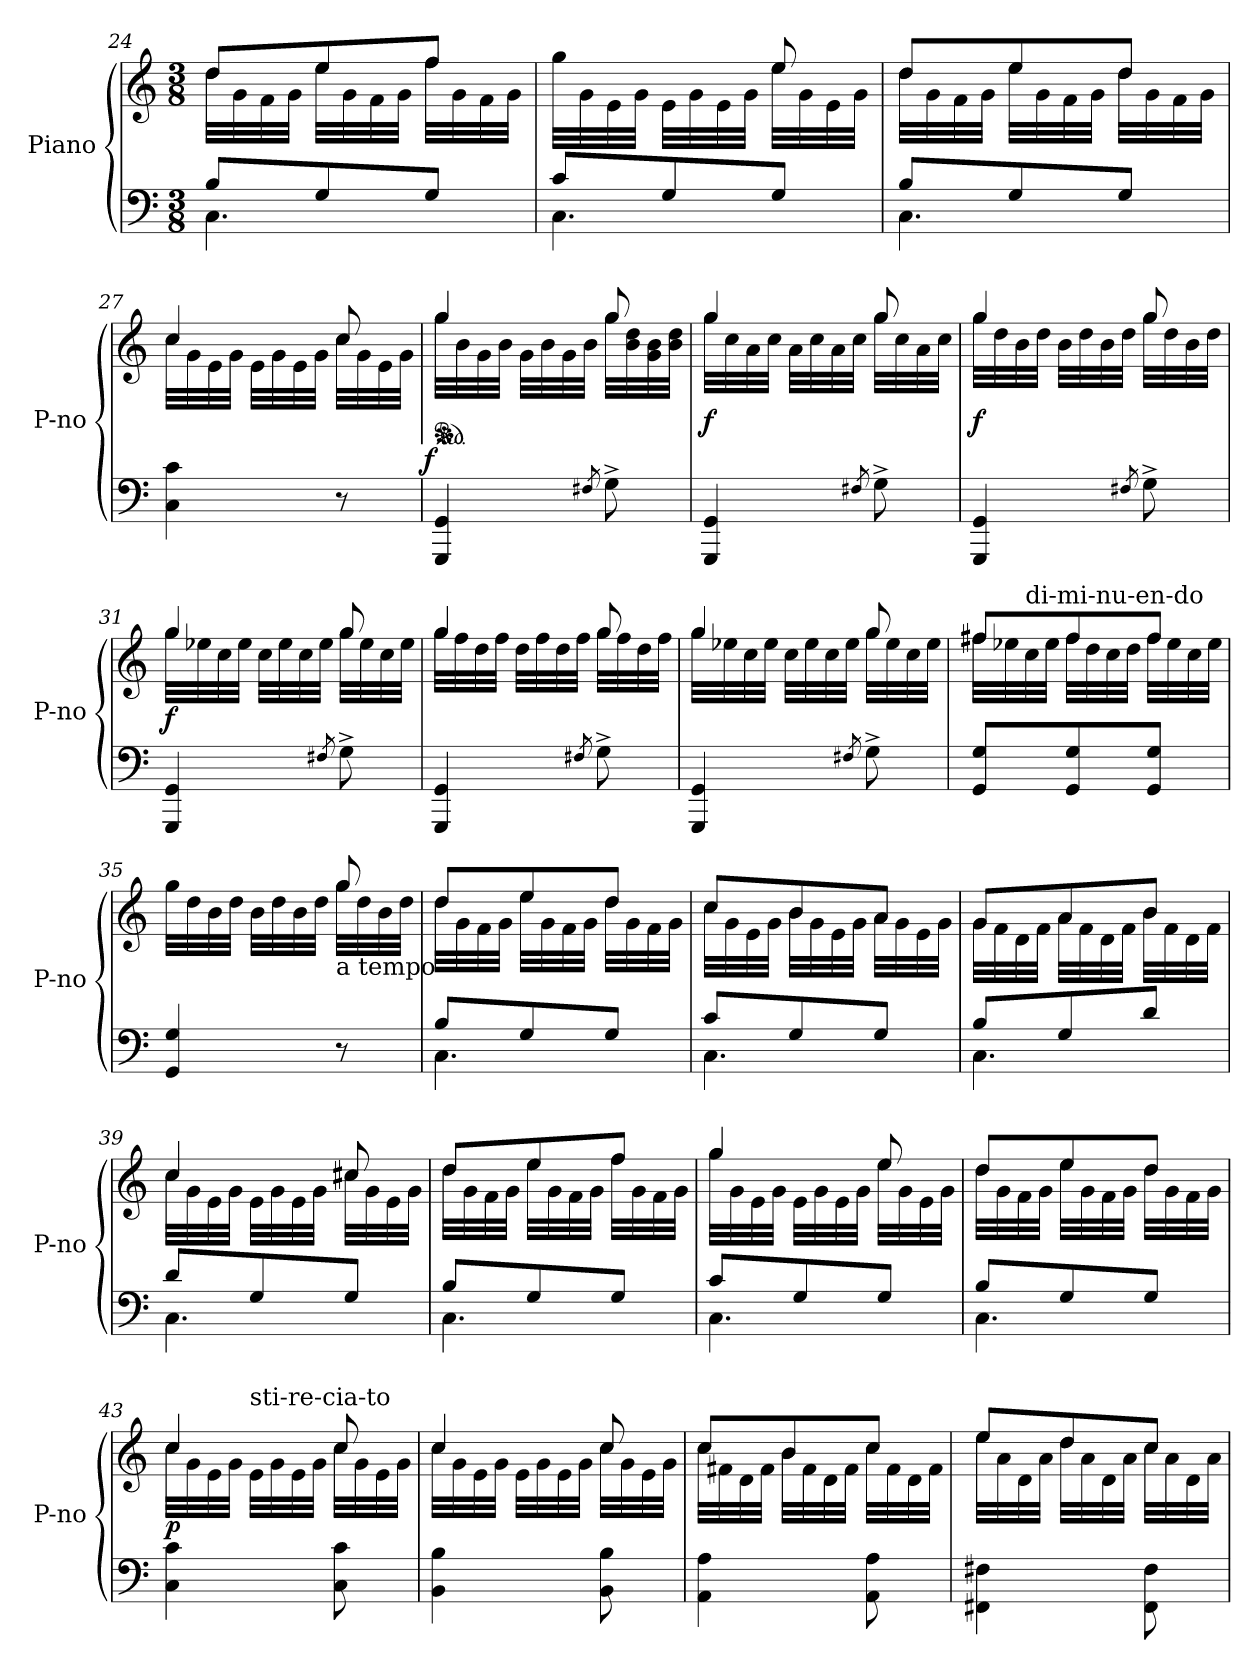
**kern	**kern	**dynam
*part1	*part1	*part1
*staff2	*staff1	*staff1/2
*I"Piano	*	*
*I'P-no	*	*
*clefF4	*clefG2	*
*k[]	*k[]	*
*M3/8	*M3/8	*
=24	=24	=24
*^	*^	*
8B/L	4.C\	8dd/L	32dd\LLL	.
.	.	.	32g\	.
.	.	.	32f\	.
.	.	.	32g\JJJ	.
8G/	.	8ee/	32ee\LLL	.
.	.	.	32g\	.
.	.	.	32f\	.
.	.	.	32g\JJJ	.
8G/J	.	8ff/J	32ff\LLL	.
.	.	.	32g\	.
.	.	.	32f\	.
.	.	.	32g\JJJ	.
=25	=25	=25	=25	=25
8c/L	4.C\	4rffyy	32gg\LLL	.
.	.	.	32g\	.
.	.	.	32e\	.
.	.	.	32g\JJJ	.
8G/	.	.	32e\LLL	.
.	.	.	32g\	.
.	.	.	32e\	.
.	.	.	32g\JJJ	.
8G/J	.	8ee/	32ee\LLL	.
.	.	.	32g\	.
.	.	.	32e\	.
.	.	.	32g\JJJ	.
=26	=26	=26	=26	=26
8B/L	4.C\	8dd/L	32dd\LLL	.
.	.	.	32g\	.
.	.	.	32f\	.
.	.	.	32g\JJJ	.
8G/	.	8ee/	32ee\LLL	.
.	.	.	32g\	.
.	.	.	32f\	.
.	.	.	32g\JJJ	.
8G/J	.	8dd/J	32dd\LLL	.
.	.	.	32g\	.
.	.	.	32f\	.
.	.	.	32g\JJJ	.
*v	*v	*	*	*
=27	=27	=27	=27
4C\ 4c\	4cc/	32cc\LLL	.
.	.	32g\	.
.	.	32e\	.
.	.	32g\JJJ	.
.	.	32e\LLL	.
.	.	32g\	.
.	.	32e\	.
.	.	32g\JJJ	.
8r	8cc/	32cc\LLL	.
.	.	32g\	.
.	.	32e\	.
.	.	32g\JJJ	.
=28	=28	=28	=28
!	!	!	!LO:DY:rj
*	*ped	*	*
*	*Xped	*	*
4GGG/ 4GG/	4gg/	32gg\LLL	f
.	.	32b\	.
.	.	32g\	.
.	.	32b\JJJ	.
.	.	32g\LLL	.
.	.	32b\	.
.	.	32g\	.
.	.	32b\JJJ	.
8qF#X/	.	.	.
8G^\	8gg/	32gg\LLL	.
.	.	32b\ 32dd\	.
.	.	32g\ 32b\	.
.	.	32b\ 32dd\JJJ	.
=29	=29	=29	=29
4GGG/ 4GG/	4gg/	32gg\LLL	f
.	.	32cc\	.
.	.	32a\	.
.	.	32cc\JJJ	.
.	.	32a\LLL	.
.	.	32cc\	.
.	.	32a\	.
.	.	32cc\JJJ	.
8qF#X/	.	.	.
8G^\	8gg/	32gg\LLL	.
.	.	32cc\	.
.	.	32a\	.
.	.	32cc\JJJ	.
=30	=30	=30	=30
4GGG/ 4GG/	4gg/	32gg\LLL	f
.	.	32dd\	.
.	.	32b\	.
.	.	32dd\JJJ	.
.	.	32b\LLL	.
.	.	32dd\	.
.	.	32b\	.
.	.	32dd\JJJ	.
8qF#X/	.	.	.
8G^\	8gg/	32gg\LLL	.
.	.	32dd\	.
.	.	32b\	.
.	.	32dd\JJJ	.
=31	=31	=31	=31
4GGG/ 4GG/	4gg/	32gg\LLL	f
.	.	32ee-X\	.
.	.	32cc\	.
.	.	32ee-\JJJ	.
.	.	32cc\LLL	.
.	.	32ee-\	.
.	.	32cc\	.
.	.	32ee-\JJJ	.
8qF#X/	.	.	.
8G^\	8gg/	32gg\LLL	.
.	.	32ee-\	.
.	.	32cc\	.
.	.	32ee-\JJJ	.
=32	=32	=32	=32
4GGG/ 4GG/	4gg/	32gg\LLL	.
.	.	32ff\	.
.	.	32dd\	.
.	.	32ff\JJJ	.
.	.	32dd\LLL	.
.	.	32ff\	.
.	.	32dd\	.
.	.	32ff\JJJ	.
8qF#X/	.	.	.
8G^\	8gg/	32gg\LLL	.
.	.	32ff\	.
.	.	32dd\	.
.	.	32ff\JJJ	.
=33	=33	=33	=33
4GGG/ 4GG/	4gg/	32gg\LLL	.
.	.	32ee-X\	.
.	.	32cc\	.
.	.	32ee-\JJJ	.
.	.	32cc\LLL	.
.	.	32ee-\	.
.	.	32cc\	.
.	.	32ee-\JJJ	.
8qF#X/	.	.	.
8G^\	8gg/	32gg\LLL	.
.	.	32ee-\	.
.	.	32cc\	.
.	.	32ee-\JJJ	.
=34	=34	=34	=34
8GG/ 8G/L	8ff#X/L	32ff#X\LLL	.
.	.	32ee-X\	.
!	!	!LO:TX:a:t=di-mi-nu-en-do	!
.	.	32cc\	.
.	.	32ee-\JJJ	.
8GG/ 8G/	8ff#/	32ff#\LLL	.
.	.	32dd\	.
.	.	32cc\	.
.	.	32dd\JJJ	.
8GG/ 8G/J	8ff#/J	32ff#\LLL	.
.	.	32ee-\	.
.	.	32cc\	.
.	.	32ee-\JJJ	.
=35	=35	=35	=35
4GG/ 4G/	4rffyy	32gg\LLL	.
.	.	32dd\	.
.	.	32b\	.
.	.	32dd\JJJ	.
.	.	32b\LLL	.
.	.	32dd\	.
.	.	32b\	.
.	.	32dd\JJJ	.
!	!LO:TX:b:t=a tempo	!	!
8r	8gg/	32gg\LLL	.
.	.	32dd\	.
.	.	32b\	.
.	.	32dd\JJJ	.
=36	=36	=36	=36
*^	*	*	*
8B/L	4.C\	8dd/L	32dd\LLL	.
.	.	.	32g\	.
.	.	.	32f\	.
.	.	.	32g\JJJ	.
8G/	.	8ee/	32ee\LLL	.
.	.	.	32g\	.
.	.	.	32f\	.
.	.	.	32g\JJJ	.
8G/J	.	8dd/J	32dd\LLL	.
.	.	.	32g\	.
.	.	.	32f\	.
.	.	.	32g\JJJ	.
=37	=37	=37	=37	=37
8c/L	4.C\	8cc/L	32cc\LLL	.
.	.	.	32g\	.
.	.	.	32e\	.
.	.	.	32g\JJJ	.
8G/	.	8b/	32b\LLL	.
.	.	.	32g\	.
.	.	.	32e\	.
.	.	.	32g\JJJ	.
8G/J	.	8a/J	32a\LLL	.
.	.	.	32g\	.
.	.	.	32e\	.
.	.	.	32g\JJJ	.
=38	=38	=38	=38	=38
8B/L	4.C\	8g/L	32g\LLL	.
.	.	.	32f\	.
.	.	.	32d\	.
.	.	.	32f\JJJ	.
8G/	.	8a/	32a\LLL	.
.	.	.	32f\	.
.	.	.	32d\	.
.	.	.	32f\JJJ	.
8d/J	.	8b/J	32b\LLL	.
.	.	.	32f\	.
.	.	.	32d\	.
.	.	.	32f\JJJ	.
=39	=39	=39	=39	=39
8d/L	4.C\	4cc/	32cc\LLL	.
.	.	.	32g\	.
.	.	.	32e\	.
.	.	.	32g\JJJ	.
8G/	.	.	32e\LLL	.
.	.	.	32g\	.
.	.	.	32e\	.
.	.	.	32g\JJJ	.
8G/J	.	8cc#X/	32cc#X\LLL	.
.	.	.	32g\	.
.	.	.	32e\	.
.	.	.	32g\JJJ	.
=40	=40	=40	=40	=40
8B/L	4.C\	8dd/L	32dd\LLL	.
.	.	.	32g\	.
.	.	.	32f\	.
.	.	.	32g\JJJ	.
8G/	.	8ee/	32ee\LLL	.
.	.	.	32g\	.
.	.	.	32f\	.
.	.	.	32g\JJJ	.
8G/J	.	8ff/J	32ff\LLL	.
.	.	.	32g\	.
.	.	.	32f\	.
.	.	.	32g\JJJ	.
=41	=41	=41	=41	=41
8c/L	4.C\	4gg/	32gg\LLL	.
.	.	.	32g\	.
.	.	.	32e\	.
.	.	.	32g\JJJ	.
8G/	.	.	32e\LLL	.
.	.	.	32g\	.
.	.	.	32e\	.
.	.	.	32g\JJJ	.
8G/J	.	8ee/	32ee\LLL	.
.	.	.	32g\	.
.	.	.	32e\	.
.	.	.	32g\JJJ	.
=42	=42	=42	=42	=42
8B/L	4.C\	8dd/L	32dd\LLL	.
.	.	.	32g\	.
.	.	.	32f\	.
.	.	.	32g\JJJ	.
8G/	.	8ee/	32ee\LLL	.
.	.	.	32g\	.
.	.	.	32f\	.
.	.	.	32g\JJJ	.
8G/J	.	8dd/J	32dd\LLL	.
.	.	.	32g\	.
.	.	.	32f\	.
.	.	.	32g\JJJ	.
*v	*v	*	*	*
=43	=43	=43	=43
4C\ 4c\	4cc/	32cc\LLL	p
.	.	32g\	.
.	.	32e\	.
.	.	32g\JJJ	.
!	!	!LO:TX:a:t=sti-re-cia-to	!
.	.	32e\LLL	.
.	.	32g\	.
.	.	32e\	.
.	.	32g\JJJ	.
8C\ 8c\	8cc/	32cc\LLL	.
.	.	32g\	.
.	.	32e\	.
.	.	32g\JJJ	.
=44	=44	=44	=44
4BB\ 4B\	4cc/	32cc\LLL	.
.	.	32g\	.
.	.	32e\	.
.	.	32g\JJJ	.
.	.	32e\LLL	.
.	.	32g\	.
.	.	32e\	.
.	.	32g\JJJ	.
8BB\ 8B\	8cc/	32cc\LLL	.
.	.	32g\	.
.	.	32e\	.
.	.	32g\JJJ	.
=45	=45	=45	=45
4AA\ 4A\	8cc/L	32cc\LLL	.
.	.	32f#X\	.
.	.	32d\	.
.	.	32f#\JJJ	.
.	8b/	32b\LLL	.
.	.	32f#\	.
.	.	32d\	.
.	.	32f#\JJJ	.
8AA\ 8A\	8cc/J	32cc\LLL	.
.	.	32f#\	.
.	.	32d\	.
.	.	32f#\JJJ	.
=46	=46	=46	=46
4FF#X\ 4F#X\	8ee/L	32ee\LLL	.
.	.	32a\	.
.	.	32d\	.
.	.	32a\JJJ	.
.	8dd/	32dd\LLL	.
.	.	32a\	.
.	.	32d\	.
.	.	32a\JJJ	.
8FF#\ 8F#\	8cc/J	32cc\LLL	.
.	.	32a\	.
.	.	32d\	.
.	.	32a\JJJ	.
*	*v	*v	*
=	=	=
*-	*-	*-
